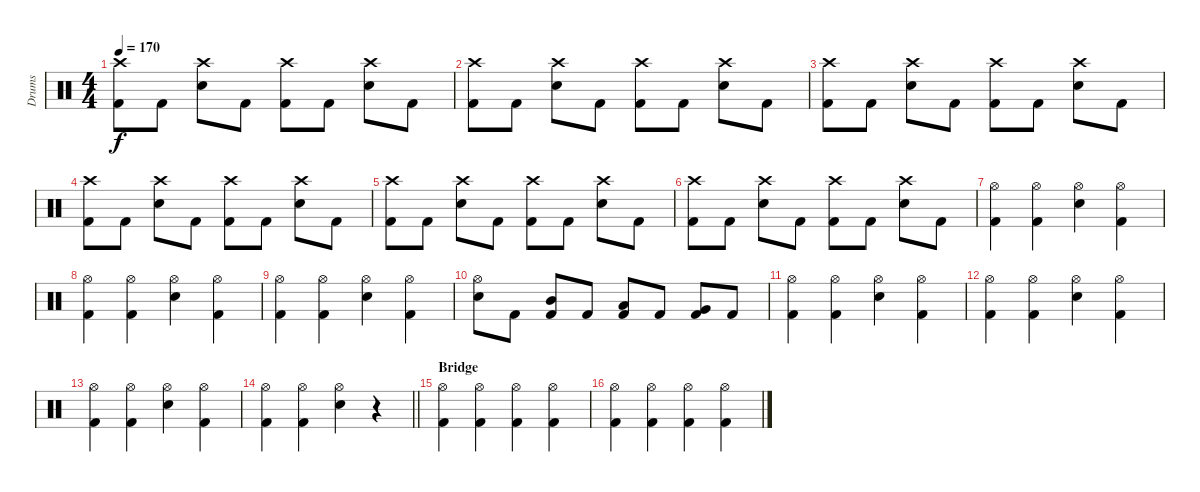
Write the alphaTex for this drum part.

\track ("Drums" "Drums") {instrument percussion}
\staff {score}
\articulation defaults
\ts (4 4)
\tempo 170
\clef neutral
\ks c
("Crash high (hit)" "Kick (hit) 2").8{dy f} "Kick (hit) 2".8 ("Crash high (hit)" "Electric Snare (hit)").8 "Kick (hit) 2".8 ("Crash high (hit)" "Kick (hit) 2").8 "Kick (hit) 2".8 ("Crash high (hit)" "Electric Snare (hit)").8 "Kick (hit) 2".8 |
("Crash high (hit)" "Kick (hit) 2").8 "Kick (hit) 2".8 ("Crash high (hit)" "Electric Snare (hit)").8 "Kick (hit) 2".8 ("Crash high (hit)" "Kick (hit) 2").8 "Kick (hit) 2".8 ("Crash high (hit)" "Electric Snare (hit)").8 "Kick (hit) 2".8 |
("Crash high (hit)" "Kick (hit) 2").8 "Kick (hit) 2".8 ("Crash high (hit)" "Electric Snare (hit)").8 "Kick (hit) 2".8 ("Crash high (hit)" "Kick (hit) 2").8 "Kick (hit) 2".8 ("Crash high (hit)" "Electric Snare (hit)").8 "Kick (hit) 2".8 |
("Crash high (hit)" "Kick (hit) 2").8 "Kick (hit) 2".8 ("Crash high (hit)" "Electric Snare (hit)").8 "Kick (hit) 2".8 ("Crash high (hit)" "Kick (hit) 2").8 "Kick (hit) 2".8 ("Crash high (hit)" "Electric Snare (hit)").8 "Kick (hit) 2".8 |
("Crash high (hit)" "Kick (hit) 2").8 "Kick (hit) 2".8 ("Crash high (hit)" "Electric Snare (hit)").8 "Kick (hit) 2".8 ("Crash high (hit)" "Kick (hit) 2").8 "Kick (hit) 2".8 ("Crash high (hit)" "Electric Snare (hit)").8 "Kick (hit) 2".8 |
("Crash high (hit)" "Kick (hit) 2").8 "Kick (hit) 2".8 ("Crash high (hit)" "Electric Snare (hit)").8 "Kick (hit) 2".8 ("Crash high (hit)" "Kick (hit) 2").8 "Kick (hit) 2".8 ("Crash high (hit)" "Electric Snare (hit)").8 "Kick (hit) 2".8 |
("Hi-Hat (open)" "Kick (hit) 2").4 ("Hi-Hat (open)" "Kick (hit) 2").4 ("Hi-Hat (open)" "Electric Snare (hit)").4 ("Hi-Hat (open)" "Kick (hit) 2").4 |
("Hi-Hat (open)" "Kick (hit) 2").4 ("Hi-Hat (open)" "Kick (hit) 2").4 ("Hi-Hat (open)" "Electric Snare (hit)").4 ("Hi-Hat (open)" "Kick (hit) 2").4 |
("Hi-Hat (open)" "Kick (hit) 2").4 ("Hi-Hat (open)" "Kick (hit) 2").4 ("Hi-Hat (open)" "Electric Snare (hit)").4 ("Hi-Hat (open)" "Kick (hit) 2").4 |
("Hi-Hat (open)" "Electric Snare (hit)").8 "Kick (hit) 2".8 ("Mid Tom (hit)" "Kick (hit) 2").8 "Kick (hit) 2".8 ("Low Tom (hit)" "Kick (hit) 2").8 "Kick (hit) 2".8 ("Very Low Tom (hit)" "Kick (hit) 2").8 "Kick (hit) 2".8 |
("Hi-Hat (open)" "Kick (hit) 2").4 ("Hi-Hat (open)" "Kick (hit) 2").4 ("Hi-Hat (open)" "Electric Snare (hit)").4 ("Hi-Hat (open)" "Kick (hit) 2").4 |
("Hi-Hat (open)" "Kick (hit) 2").4 ("Hi-Hat (open)" "Kick (hit) 2").4 ("Hi-Hat (open)" "Electric Snare (hit)").4 ("Hi-Hat (open)" "Kick (hit) 2").4 |
("Hi-Hat (open)" "Kick (hit) 2").4 ("Hi-Hat (open)" "Kick (hit) 2").4 ("Hi-Hat (open)" "Electric Snare (hit)").4 ("Hi-Hat (open)" "Kick (hit) 2").4 |
\barLineRight lightlight
("Hi-Hat (open)" "Kick (hit) 2").4 ("Hi-Hat (open)" "Kick (hit) 2").4 ("Hi-Hat (open)" "Electric Snare (hit)").4 r.4 |
\section ("" "Bridge")
("Hi-Hat (open)" "Kick (hit) 2").4 ("Hi-Hat (open)" "Kick (hit) 2").4 ("Hi-Hat (open)" "Kick (hit) 2").4 ("Hi-Hat (open)" "Kick (hit) 2").4 |
("Hi-Hat (open)" "Kick (hit) 2").4 ("Hi-Hat (open)" "Kick (hit) 2").4 ("Hi-Hat (open)" "Kick (hit) 2").4 ("Hi-Hat (open)" "Kick (hit) 2").4
